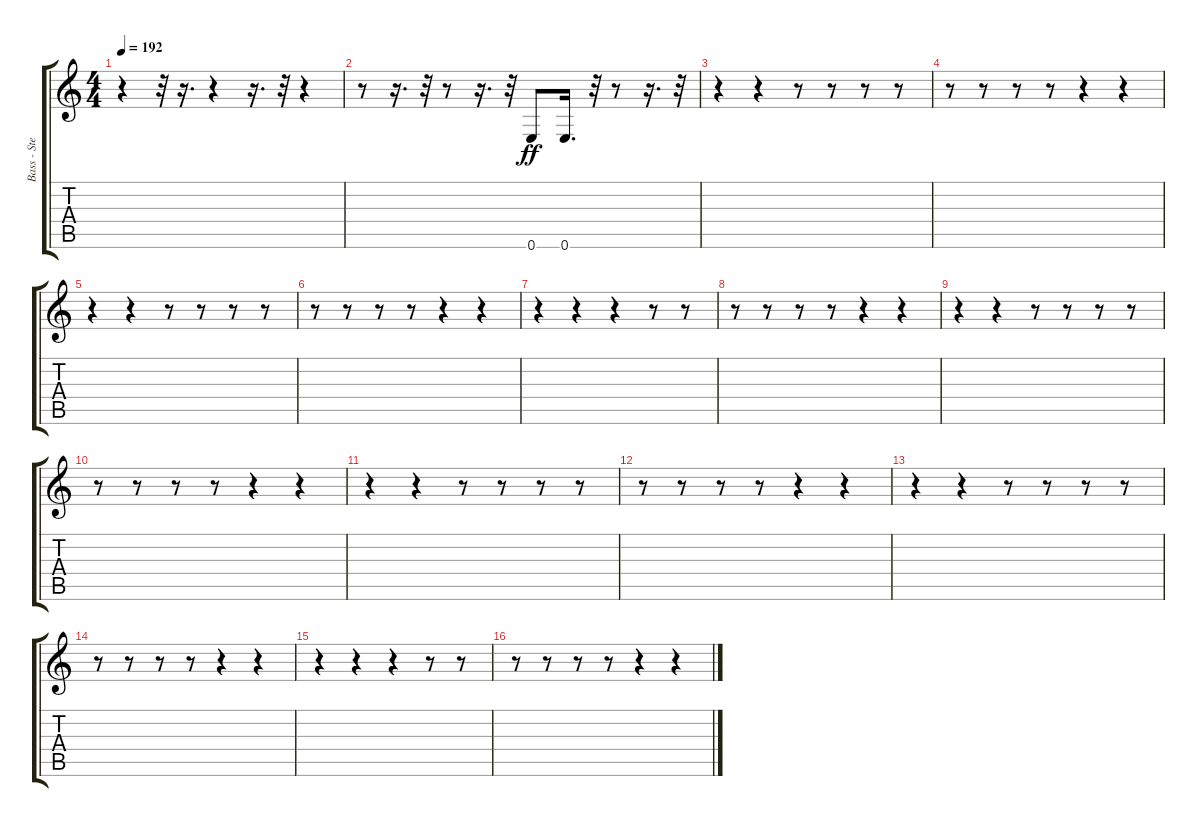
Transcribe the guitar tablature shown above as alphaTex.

\track ("Bass - Ste" "Bass - Ste") {instrument electricbassfinger}
\staff {score tabs}
\tuning (E4 B3 G3 D3 A2 E2) {hide}
\ts (4 4)
\tempo 192
\clef g2
\ks c
r.4{dy ff} r.32 r.16{d} r.4 r.16{d} r.32 r.4 |
r.8 r.16{d} r.32 r.8 r.16{d} r.32 0.6.8 0.6.16{d} r.32 r.8 r.16{d} r.32 |
r.4 r.4 r.8 r.8 r.8 r.8 |
r.8 r.8 r.8 r.8 r.4 r.4 |
r.4 r.4 r.8 r.8 r.8 r.8 |
r.8 r.8 r.8 r.8 r.4 r.4 |
r.4 r.4 r.4 r.8 r.8 |
r.8 r.8 r.8 r.8 r.4 r.4 |
r.4 r.4 r.8 r.8 r.8 r.8 |
r.8 r.8 r.8 r.8 r.4 r.4 |
r.4 r.4 r.8 r.8 r.8 r.8 |
r.8 r.8 r.8 r.8 r.4 r.4 |
r.4 r.4 r.8 r.8 r.8 r.8 |
r.8 r.8 r.8 r.8 r.4 r.4 |
r.4 r.4 r.4 r.8 r.8 |
r.8 r.8 r.8 r.8 r.4 r.4
